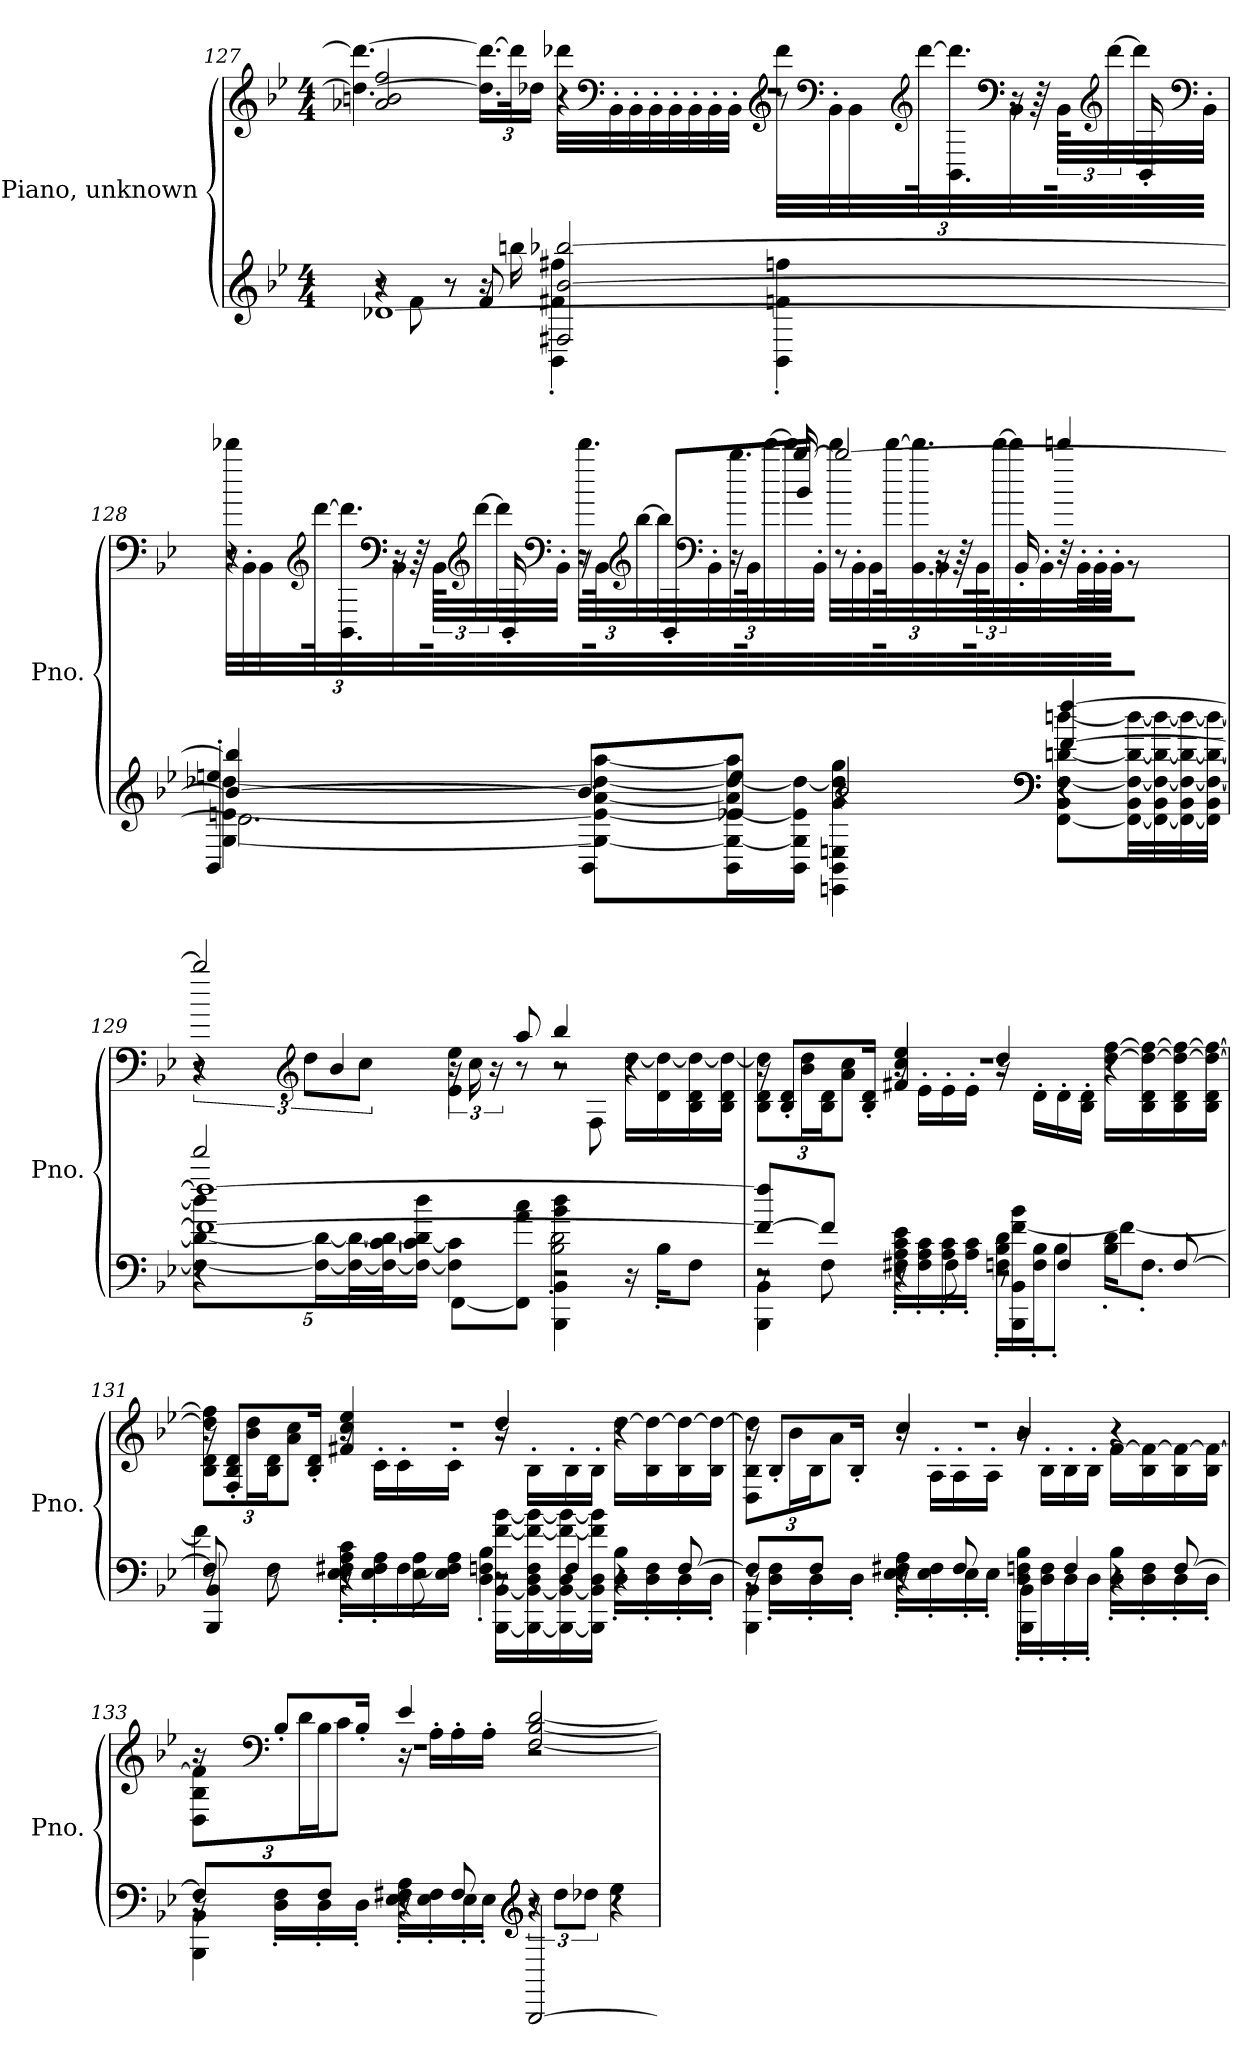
**kern	**kern
*part1	*part1
*staff2	*staff1
*I"Piano, unknown	*
*I'Pno.	*
!!LO:LB:g=z
*clefG2	*clefG2
*k[b-e-]	*k[b-e-]
*M4/4	*M4/4
=127	=127
*^	*^
*	*^	*	*^
4r	8r	[1d-X	1r	2a-X/ 2bn/ 2ff/	4.dd-\_ 4.ddd-\_
.	8f\	.	.	.	.
8r	8r	.	.	.	.
*	*	*	*	*	*Xbrackettup
8f/	16r	.	.	.	24.dd-\] 24.ddd-\_LL
.	16bbn\	.	.	.	48ddd-\K]
.	.	.	.	.	24dd-X\JJ
2F#X/ [2b-/ [2bb-X/	4BB-\' 4f#X\' 4ff#X\'	.	.	4r	32ddd-X\LLL
*	*	*	*clefF4	*	*
.	.	.	.	.	32BB-'\
.	.	.	.	.	32BB-'\
.	.	.	.	.	32BB-'\
.	.	.	.	.	32BB-'\
.	.	.	.	.	32BB-'\
.	.	.	.	.	32BB-'\
.	.	.	.	.	32BB-'\JJJ
*	*	*	*clefG2	*	*
.	4BB-\' 4fn\' 4ffn\'	.	.	8r	32ddd-\LLL
*	*	*	*clefF4	*	*
.	.	.	.	.	32BB-'\
.	.	.	.	.	48BB-\
*	*	*	*clefG2	*	*
.	.	.	.	.	[96ddd-\K
.	.	.	.	.	48.BB-\ 48.ddd-\]
*	*	*	*clefF4	*	*
*	*	*	*	*	*brackettup
.	.	.	.	16r	48BB-\JJJ
.	.	.	.	.	96r
.	.	.	.	.	96BB-\KLLL
*	*	*	*clefG2	*	*
.	.	.	.	.	[48ddd-\
.	.	.	.	16BB-'/	32ddd-\]
*	*	*	*clefF4	*	*
.	.	.	.	.	32BB-'\JJJ
!!LO:LB:g=z	!!	!!
=128	=128	=128	=128	=128	=128
*	*	*^	*	*	*
4b-/_ 4bb-/]	[4G\ [4en\ [4dd-X\	4BB-/' 4een/'	2.d-\]	4r	8r	32ddd-X\LLL
.	.	.	.	.	.	32BB-'\
*	*	*	*	*	*	*Xbrackettup
.	.	.	.	.	.	48BB-\
*	*	*	*	*clefG2	*	*
.	.	.	.	.	.	[96ddd-\K
.	.	.	.	.	.	48.BB-\ 48.ddd-\]
*	*	*	*	*clefF4	*	*
*	*	*	*	*	*	*brackettup
.	.	.	.	.	16r	48BB-\JJJ
.	.	.	.	.	.	96r
.	.	.	.	.	.	96BB-\KLLL
*	*	*	*	*clefG2	*	*
.	.	.	.	.	.	[48ddd-\
.	.	.	.	.	16BB-'/	32ddd-\]
*	*	*	*	*clefF4	*	*
.	.	.	.	.	.	32BB-'\JJJ
*	*	*	*	*	*	*Xbrackettup
8b-/L]	8G\_ 8e\_ [8a\ 8dd-\_ [8aa\L	4BB-'/	.	8r	16r	48.ddd-\LLL
.	.	.	.	.	.	96BB-\K
*	*	*	*	*clefG2	*	*
.	.	.	.	.	.	[48bb-\
.	.	.	.	.	8BB-'/L	32bb-\]
*	*	*	*	*clefF4	*	*
.	.	.	.	.	.	32BB-'\
8e-X/ 8ee/J	16BB-\ 16G\_ 16e\_ 16a\] 16dd-\_ 16aa\]L	.	.	16r	.	48.bb-\
.	.	.	.	.	.	96BB-\K
.	.	.	.	.	.	[48ddd-\
.	16BB-\ 16G\] 16e\] 16dd-\_JJ	.	.	[16bb-/	16b-/Jk	32ddd-\]
.	.	.	.	.	.	32BB-'\JJJ
2b-/	4EEn\ 4BB-\ 4En\ 4g\ 4dd-\] 4gg\	4r	.	2bb-/_	8r	32ddd-\LLL
.	.	.	.	.	.	32BB-'\
.	.	.	.	.	.	48BB-\
.	.	.	.	.	.	[96ddd-\K
.	.	.	.	.	.	48.BB-\ 48.ddd-\]
*	*	*	*	*	*	*brackettup
.	.	.	.	.	16r	48BB-\JJJ
.	.	.	.	.	.	96r
.	.	.	.	.	.	96BB-\KLLL
.	.	.	.	.	.	[48ddd-\
.	.	.	.	.	16BB-'/	32ddd-\]
.	.	.	.	.	.	32BB-'\JJJ
*clefF4	*	*	*	*	*	*
.	[8FF\ 8BB-\ [8F\ [8dn\ [8ddn\L	[4f/ [4ff/	4r	.	4dddn/	32r
.	.	.	.	.	.	32BB-'\LLL
.	.	.	.	.	.	32BB-'\
.	.	.	.	.	.	32BB-'\JJJ
.	32FF\_ 32BB-\ 32F\_ 32d\_ 32dd\_LL	.	.	.	.	8r
.	32FF\_ 32BB-\ 32F\_ 32d\_ 32dd\_	.	.	.	.	.
.	32FF\_ 32BB-\ 32F\_ 32d\_ 32dd\_	.	.	.	.	.
.	32FF\] 32BB-\ 32F\_ 32d\_ 32dd\_JJJ	.	.	.	.	.
*	*	*	*	*v	*v	*v
!!LO:LB:g=z
=129	=129	=129	=129	=129
*	*Xbrackettup	*	*	*
*	*	*	*	*^
*	*	*	*	*	*^
*	*	*	*	*	*	*^
2fff/	10F\_ 10d\_ 10dd\]L	1f_ 1ff_	4r	2bb-/]	4r	8r	12r
*	*	*	*	*clefG2	*	*	*
.	.	.	.	.	.	.	12dd\L
.	20F\_ 20d\_L	.	.	.	.	.	.
.	.	.	.	.	.	4b-/	.
.	40F\_ 40d\_L	.	.	.	.	.	.
.	.	.	.	.	.	.	12cc\J
.	40F\_ [40c\ 40d\_J	.	.	.	.	.	.
.	20F\_ 20c\_ 20d\] 20dd\JJ	.	.	.	.	.	.
.	4F\] 4c\]	.	[8FF\L	.	4e-\ 4ee-\	.	24r
.	.	.	.	.	.	.	24cc\
.	.	.	.	.	.	.	24r
.	.	.	8FF\] 8a\ 8cc\J	.	.	8aa/	8r
2r	4BBB-\ 4BB-\ 4b-\ 4dd\	.	2B-\' 2d\'	4bb-/	2r	2r	8r
.	.	.	.	.	.	.	8F\
.	16r	.	.	4r	.	.	[16dd\LL
.	16B-'\KL	.	.	.	.	.	16d\ 16dd\_
.	8F\J	.	.	.	.	.	16B-\ 16d\ 16dd\_
.	.	.	.	.	.	.	16B-\ 16d\ 16dd\_JJ
*	*	*	*	*	*	*v	*v
!!LO:LB:g=z
=130	=130	=130	=130	=130	=130	=130
*	*	*	*	*	*	*Xbrackettup
2r	8r	8f/_ 8ff/]L	4BBB-\ 4BB-\	1r	16r	12B-\ 12d\ 12dd\]L
.	.	.	.	.	8B-/' 8d/'L	.
.	.	.	.	.	.	24b-\ 24dd\L
.	8F\	8f/J]	.	.	.	24B-\ 24d\J
.	.	.	.	.	.	12a\ 12cc\J
.	.	.	.	.	16B-/' 16d/'Jk	.
.	16F#X\' 16A\' 16c\' 16e-\'LL	4r	8r	.	4f#X/ 4cc/ 4ee-/	16r
.	16F#\' 16A\' 16c\'	.	.	.	.	16e-'\LL
.	16A\' 16c\'	.	8F#\	.	.	16e-'\
.	16A\' 16c\'JJ	.	.	.	.	16e-'\JJ
8r	16Fn\' 16B-\' 16d\'LL	2r	4BBB-\ 4BB-\ [4f\ 4b-\	.	4dd'/	16r
.	16F\' 16B-\'J	.	.	.	.	16d'\LL
4F/	8B-'\J	.	.	.	.	16d'\
.	.	.	.	.	.	16B-\' 16d\'JJ
.	16B-\' 16d\'KL	.	4f\_	.	4r	[16dd\ [16ff\LL
.	8.F'\J	.	.	.	.	16B-\ 16d\ 16dd\_ 16ff\_
[8F/	.	.	.	.	.	16B-\ 16d\ 16dd\_ 16ff\_
.	.	.	.	.	.	16B-\ 16d\ 16dd\_ 16ff\_JJ
!!LO:PB:g=z	!!	!!
=131	=131	=131	=131	=131	=131	=131
8F/]	8r	4BBB-/ 4BB-/	4f\]	1r	16r	12B-\ 12d\ 12dd\] 12ff\]L
.	.	.	.	.	8F/' 8B-/' 8d/'L	.
.	.	.	.	.	.	24b-\ 24dd\L
8r	8F\	.	.	.	.	24B-\ 24d\J
.	.	.	.	.	.	12a\ 12cc\J
.	.	.	.	.	16B-/' 16d/'Jk	.
4r	16E-\' 16F#X\' 16A\' 16c\'LL	4r	8r	.	4f#X/ 4cc/ 4ee-/	16r
.	16E-\' 16F#\' 16A\'	.	.	.	.	16c'\LL
.	[16F#\	.	8E-\' 8A\'	.	.	16c'\
.	16E-\ 16F#\] 16A\JJ	.	.	.	.	16c'\JJ
8r	[16BBB-\ [16BB-\ [16f\ [16b-\LL	2r	4D\' 4Fn\' 4B-\'	.	4dd'/	16r
.	16BBB-\_ 16BB-\_ 16D\ 16F\ 16f\_ 16b-\_	.	.	.	.	16B-'\LL
4F/	16BBB-\_ 16BB-\_ 16D\ 16f\_ 16b-\_	.	.	.	.	16B-'\
.	16BBB-\] 16BB-\] 16D\ 16f\] 16b-\]JJ	.	.	.	.	16B-'\JJ
.	16D\' 16B-\'LL	.	4r	.	4r	[16dd\LL
.	16D\' 16F\'	.	.	.	.	16B-\ 16dd\_
[8F/	16D'\	.	.	.	.	16B-\ 16dd\_
.	16D'\JJ	.	.	.	.	16B-\ 16dd\_JJ
*	*	*v	*v	*	*	*
!!LO:LB:g=z	!!	!!
=132	=132	=132	=132	=132	=132
8F/L]	16r	4BBB-\ 4BB-\	1r	16r	12D\ 12B-\ 12dd\]L
.	16D\' 16F\'LL	.	.	8B-'/L	.
.	.	.	.	.	24b-\L
8F/J	16D'\	.	.	.	24B-\J
.	.	.	.	.	12a\J
.	16D'\JJ	.	.	16B-'/Jk	.
8r	16E-\' 16F#X\' 16A\'LL	4r	.	4cc/	16r
.	16E-\' 16F#\'	.	.	.	16A'\LL
8F#/	16E-'\	.	.	.	16A'\
.	16E-'\JJ	.	.	.	16A'\JJ
8r	16D\' 16Fn\' 16B-\'LL	4BBB-\ 4BB-\	.	4b-/	16r
.	16D\' 16F\'	.	.	.	16B-'\LL
4F/	16D'\	.	.	.	16B-'\
.	16D'\JJ	.	.	.	16B-'\JJ
.	16D\' 16B-\'LL	4r	.	4r	[16f\LL
.	16D\' 16F\'	.	.	.	16B-\ 16f\_
[8F/	16D'\	.	.	.	16B-\ 16f\_
.	16D'\JJ	.	.	.	16B-\ 16f\_JJ
!!LO:LB:g=z	!!	!!
=133	=133	=133	=133	=133	=133
8F/L]	16r	4BBB-\ 4BB-\	1r	16r	12D\ 12B-\ 12f\]L
*	*	*	*clefF4	*	*
.	16D\' 16F\'LL	.	.	8B-'/L	.
.	.	.	.	.	24d\L
8F/J	16D'\	.	.	.	24B-\J
.	.	.	.	.	12c\J
.	16D'\JJ	.	.	16B-'/Jk	.
8r	16E-\' 16F#X\' 16A\'LL	4r	.	4e-/	16r
.	16E-\' 16F#\'	.	.	.	16A'\LL
8F#/	16E-'\	.	.	.	16A'\
.	16E-'\JJ	.	.	.	16A'\JJ
*clefG2	*	*	*	*	*
*	*brackettup	*	*	*	*
[2BBB-/	12r	4r	.	[2F/ [2B-/ [2d/	2r
.	12dd\L	.	.	.	.
.	12dd-X\J	.	.	.	.
.	4r	4ee-\	.	.	.
*v	*v	*v	*	*	*
*	*v	*v	*v
=	=
*-	*-
